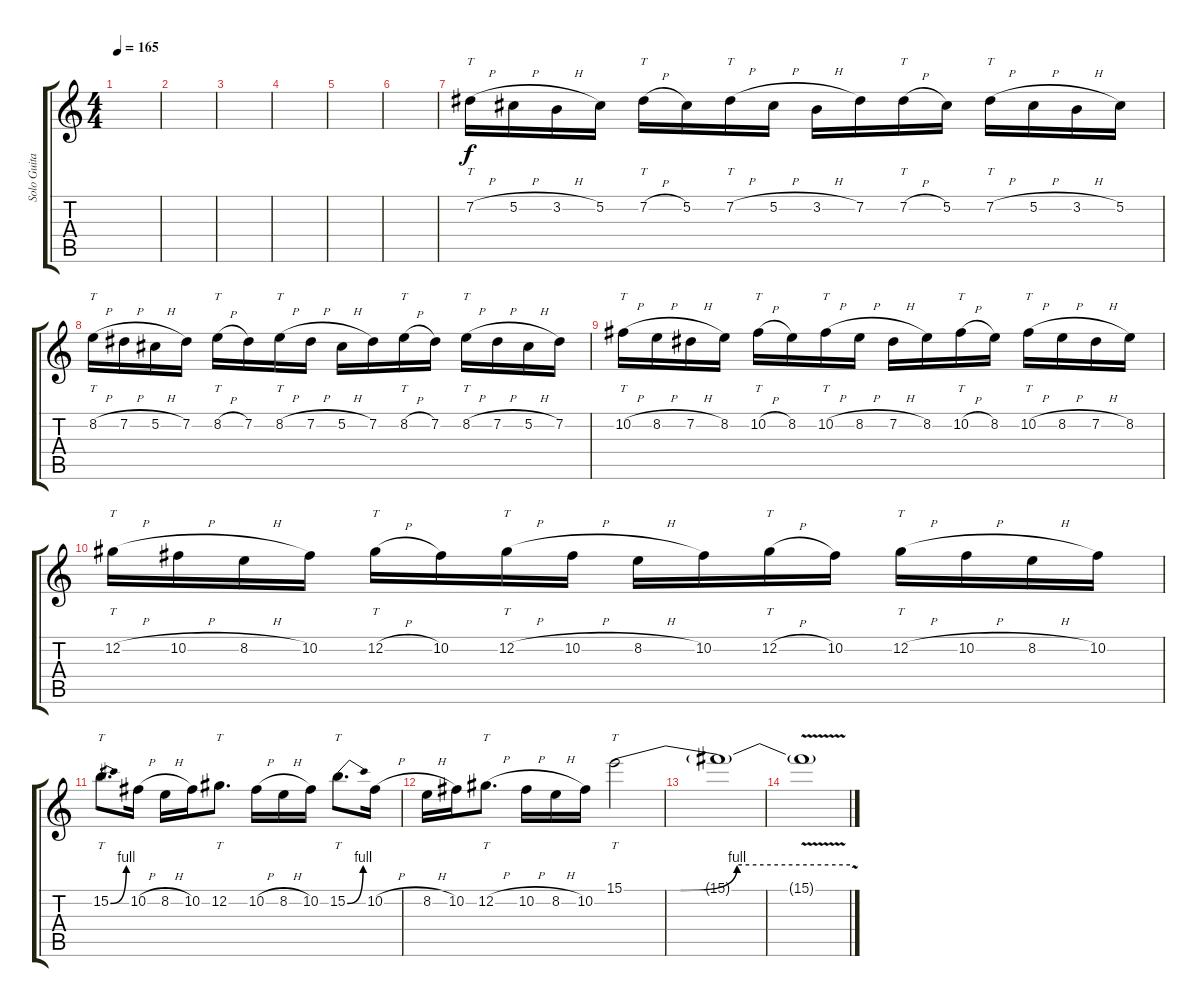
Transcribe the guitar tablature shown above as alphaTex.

\track ("Solo Guitar 2" "Solo Guita") {instrument distortionguitar}
\staff {score tabs}
\tuning (Db4 Ab3 E3 B2 Gb2 B1) {hide}
\ts (4 4)
\tempo 165
\clef g2
\ks c
|
|
|
|
|
|
7.2{h}.16{tt} 5.2{h}.16 3.2{h}.16 5.2.16 7.2{h}.16{tt} 5.2.16 7.2{h}.16{tt} 5.2{h}.16 3.2{h}.16 7.2.16 7.2{h}.16{tt} 5.2.16 7.2{h}.16{tt} 5.2{h}.16 3.2{h}.16 5.2.16 |
8.2{h}.16{tt} 7.2{h}.16 5.2{h}.16 7.2.16 8.2{h}.16{tt} 7.2.16 8.2{h}.16{tt} 7.2{h}.16 5.2{h}.16 7.2.16 8.2{h}.16{tt} 7.2.16 8.2{h}.16{tt} 7.2{h}.16 5.2{h}.16 7.2.16 |
10.2{h}.16{tt} 8.2{h}.16 7.2{h}.16 8.2.16 10.2{h}.16{tt} 8.2.16 10.2{h}.16{tt} 8.2{h}.16 7.2{h}.16 8.2.16 10.2{h}.16{tt} 8.2.16 10.2{h}.16{tt} 8.2{h}.16 7.2{h}.16 8.2.16 |
12.2{h}.16{tt} 10.2{h}.16 8.2{h}.16 10.2.16 12.2{h}.16{tt} 10.2.16 12.2{h}.16{tt} 10.2{h}.16 8.2{h}.16 10.2.16 12.2{h}.16{tt} 10.2.16 12.2{h}.16{tt} 10.2{h}.16 8.2{h}.16 10.2.16 |
15.2{be (bend 0 0 60 4)}.8{tt d} 10.2{h}.16 8.2{h}.16 10.2.16 12.2.8{tt d} 10.2{h}.16 8.2{h}.16 10.2.16 15.2{be (bend 0 0 60 4)}.8{tt d} 10.2{h}.16 |
8.2{h}.16 10.2.16 12.2{h}.8{tt d} 10.2{h}.16 8.2{h}.16 10.2.16 15.1{be (custom 0 0 15 0 30 4 60 4)}.2{tt} |
15.1{t}.1 |
15.1{v t}.1
